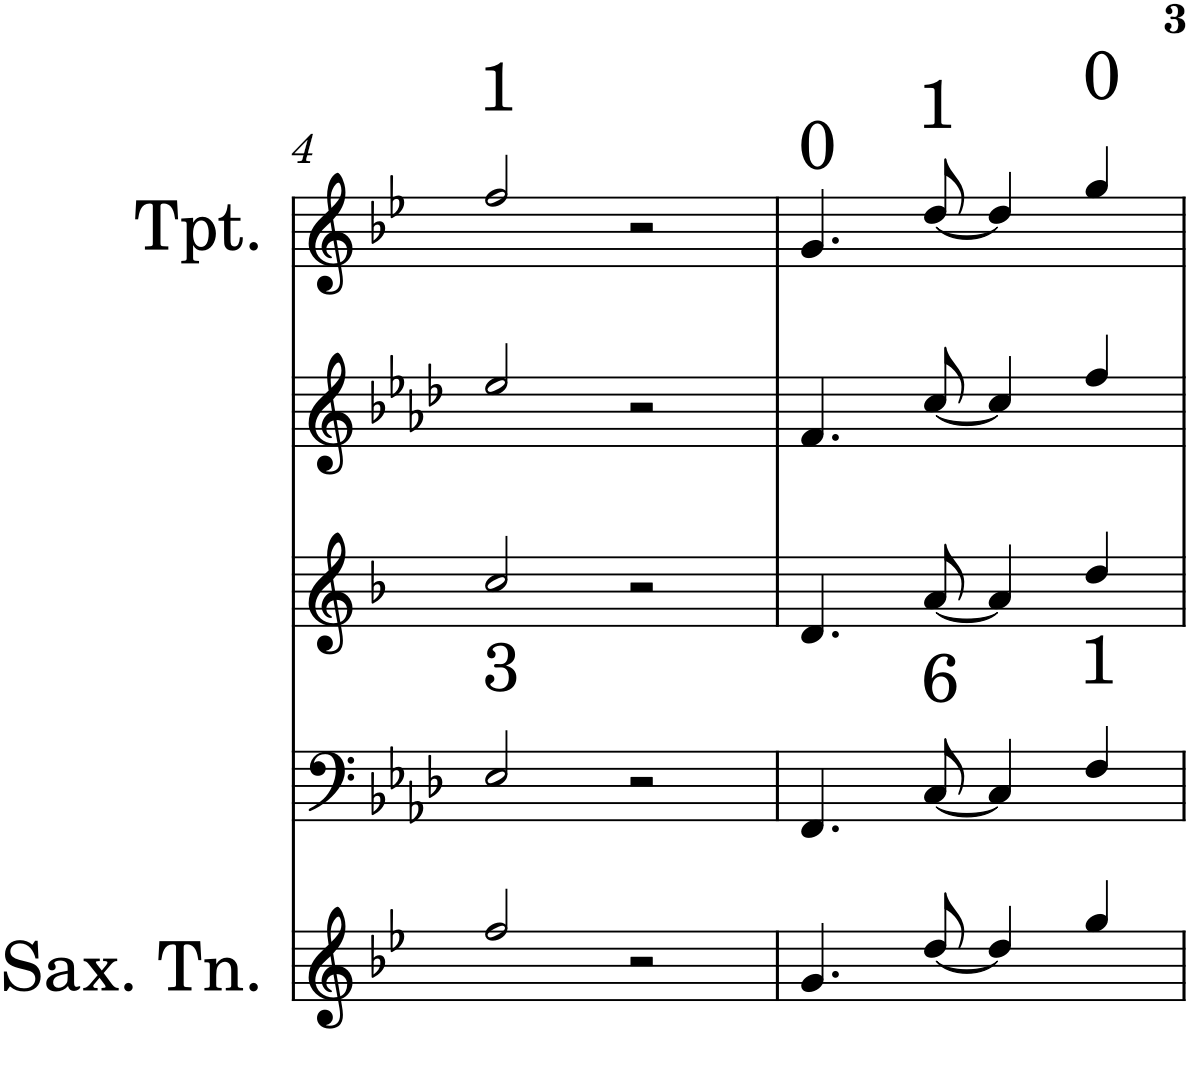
**kern	**kern	**kern	**kern	**kern
*part5	*part4	*part3	*part2	*part1
*staff5	*staff4	*staff3	*staff2	*staff1
*I"Saxofone Tenor	*I"Trombone	*I"Saxofone Alto	*I"Flauta	*I"Trumpet in Bb
*I'Sax. Tn.	*I'Trb	*	*I'Fl	*I'Tpt.
!!LO:PB:g=z
*clefG2	*clefF4	*clefG2	*clefG2	*clefG2
*Trd8c14	*	*Trd5c9	*	*Trd1c2
*k[b-e-]	*k[b-e-a-d-]	*k[b-]	*k[b-e-a-d-]	*k[b-e-]
*B-:	*A-:	*F:	*A-:	*B-:
*M4/4	*M4/4	*M4/4	*M4/4	*M4/4
=4	=4	=4	=4	=4
!	!	!	!	!LO:TX:a:t=1
!	!LO:TX:a:t=3	!	!	!
2ff/	2E-/	2cc/	2ee-/	2ff/
2r	2r	2r	2r	2r
=5	=5	=5	=5	=5
!	!	!	!	!LO:TX:a:t=0
4.g/	4.FF/	4.d/	4.f/	4.g/
!	!	!	!	!LO:TX:a:t=1
!	!LO:TX:a:t=6	!	!	!
[<8dd/	[<8C/	[<8a/	[<8cc/	[<8dd/
4dd/]	4C/]	4a/]	4cc/]	4dd/]
!	!	!	!	!LO:TX:a:t=0
!	!LO:TX:a:t=1	!	!	!
4gg/	4F/	4dd/	4ff/	4gg/
=	=	=	=	=
*-	*-	*-	*-	*-
